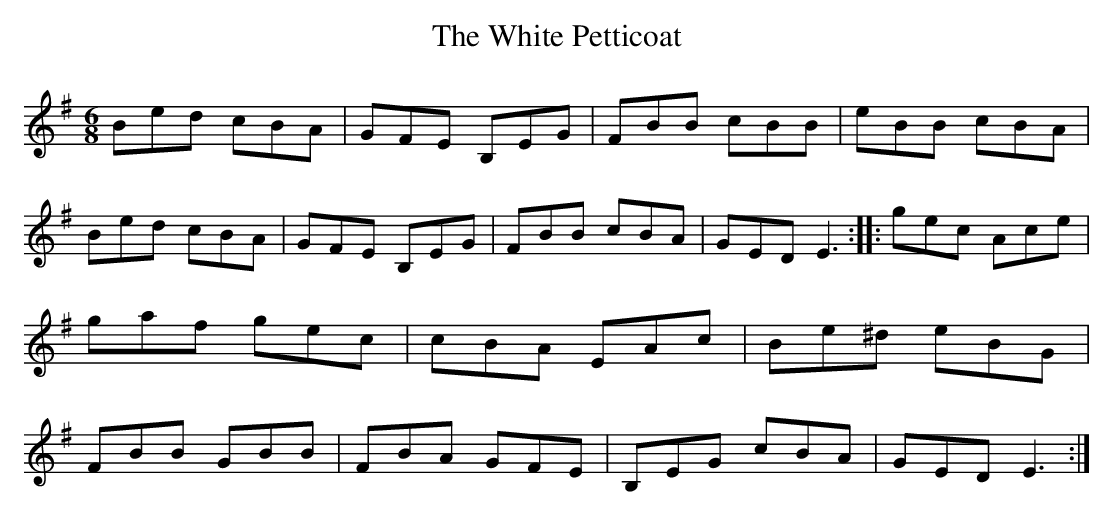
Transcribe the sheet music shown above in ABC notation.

X:1
T:The White Petticoat
M:6/8
K:Em
Bed cBA | GFE B,EG | FBB cBB | eBB cBA | \
Bed cBA | GFE B,EG | FBB cBA | GED E3 ::  \
gec Ace | gaf gec | cBA EAc | Be^d eBG | \
FBB GBB | FBA GFE | B,EG cBA | GED E3 :|
